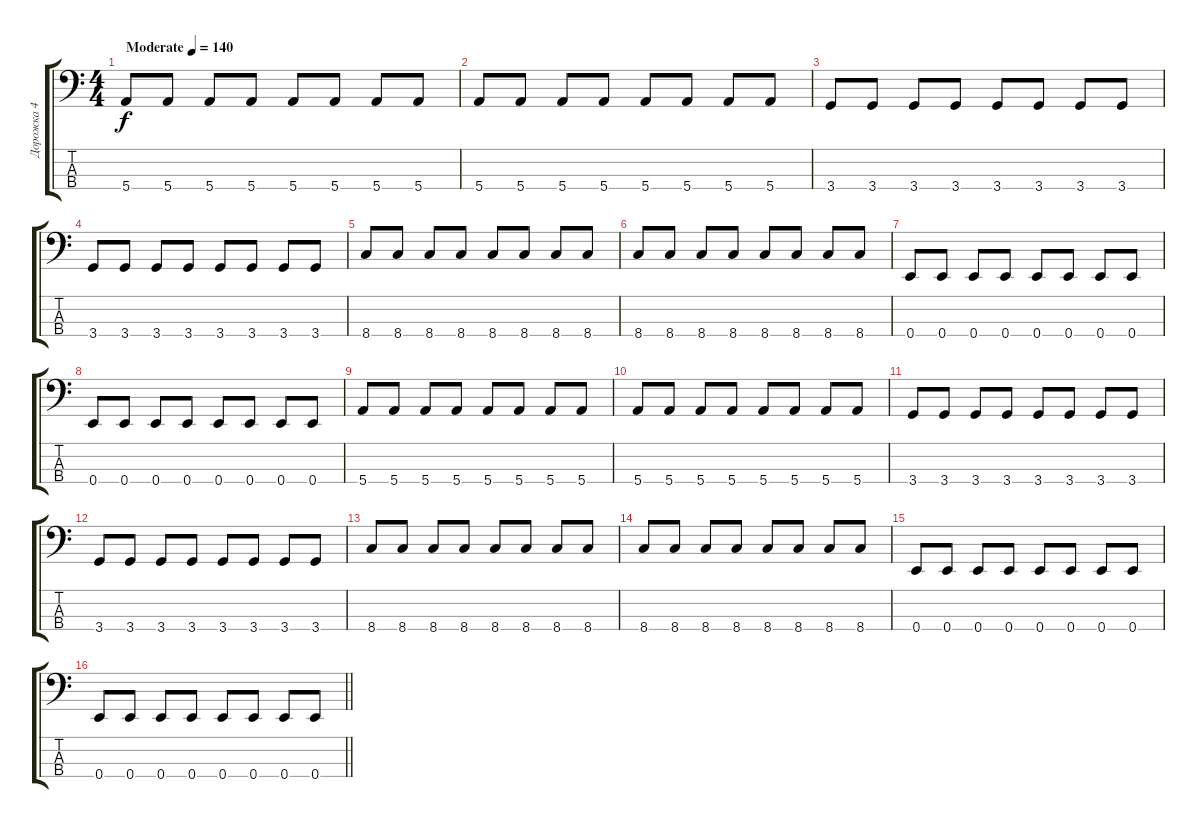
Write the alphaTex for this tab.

\track ("Дорожка 4" "Дорожка 4") {instrument electricbassfinger}
\staff {score tabs}
\tuning (G2 D2 A1 E1) {hide}
\ts (4 4)
\tempo (140 "Moderate")
\clef f4
\ks c
5.4.8{dy f instrument electricbassfinger} 5.4.8 5.4.8 5.4.8 5.4.8 5.4.8 5.4.8 5.4.8 |
5.4.8 5.4.8 5.4.8 5.4.8 5.4.8 5.4.8 5.4.8 5.4.8 |
3.4.8 3.4.8 3.4.8 3.4.8 3.4.8 3.4.8 3.4.8 3.4.8 |
3.4.8 3.4.8 3.4.8 3.4.8 3.4.8 3.4.8 3.4.8 3.4.8 |
8.4.8 8.4.8 8.4.8 8.4.8 8.4.8 8.4.8 8.4.8 8.4.8 |
8.4.8 8.4.8 8.4.8 8.4.8 8.4.8 8.4.8 8.4.8 8.4.8 |
0.4.8 0.4.8 0.4.8 0.4.8 0.4.8 0.4.8 0.4.8 0.4.8 |
0.4.8 0.4.8 0.4.8 0.4.8 0.4.8 0.4.8 0.4.8 0.4.8 |
5.4.8 5.4.8 5.4.8 5.4.8 5.4.8 5.4.8 5.4.8 5.4.8 |
5.4.8 5.4.8 5.4.8 5.4.8 5.4.8 5.4.8 5.4.8 5.4.8 |
3.4.8 3.4.8 3.4.8 3.4.8 3.4.8 3.4.8 3.4.8 3.4.8 |
3.4.8 3.4.8 3.4.8 3.4.8 3.4.8 3.4.8 3.4.8 3.4.8 |
8.4.8 8.4.8 8.4.8 8.4.8 8.4.8 8.4.8 8.4.8 8.4.8 |
8.4.8 8.4.8 8.4.8 8.4.8 8.4.8 8.4.8 8.4.8 8.4.8 |
0.4.8 0.4.8 0.4.8 0.4.8 0.4.8 0.4.8 0.4.8 0.4.8 |
\barLineRight lightlight
0.4.8 0.4.8 0.4.8 0.4.8 0.4.8 0.4.8 0.4.8 0.4.8
